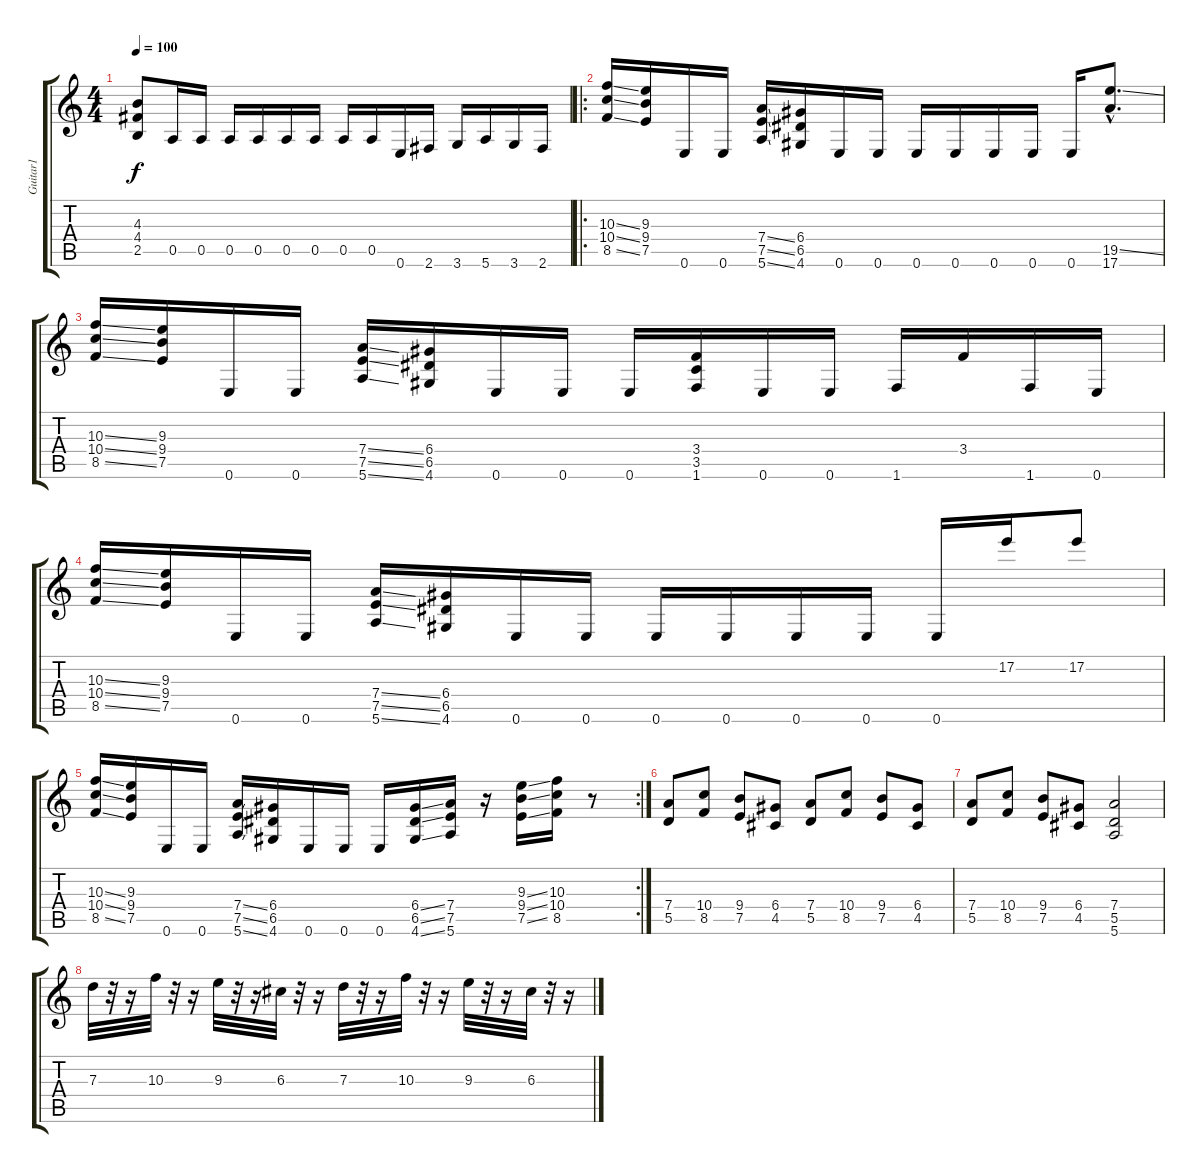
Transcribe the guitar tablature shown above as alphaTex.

\track ("Guitar1" "Guitar1") {instrument distortionguitar}
\staff {score tabs}
\tuning (E4 B3 G3 D3 A2 E2) {hide}
\ts (4 4)
\tempo 100
\clef g2
\ks c
(4.3 4.4 2.5).8{dy f} 0.5.16 0.5.16 0.5.16 0.5.16 0.5.16 0.5.16 0.5.16 0.5.16 0.6.16 2.6.16 3.6.16 5.6.16 3.6.16 2.6.16 |
\ro
(10.3{ss} 10.4{ss} 8.5{ss}).16 (9.3 9.4 7.5).16 0.6.16 0.6.16 (7.4{ss} 7.5{ss} 5.6{ss}).16 (6.4 6.5 4.6).16 0.6.16 0.6.16 0.6.16 0.6.16 0.6.16 0.6.16 0.6.16 (19.5{ss hac} 17.6{hac}).8{d} |
(10.3{ss} 10.4{ss} 8.5{ss}).16 (9.3 9.4 7.5).16 0.6.16 0.6.16 (7.4{ss} 7.5{ss} 5.6{ss}).16 (6.4 6.5 4.6).16 0.6.16 0.6.16 0.6.16 (3.4 3.5 1.6).16 0.6.16 0.6.16 1.6.16 3.4.16 1.6.16 0.6.16 |
(10.3{ss} 10.4{ss} 8.5{ss}).16 (9.3 9.4 7.5).16 0.6.16 0.6.16 (7.4{ss} 7.5{ss} 5.6{ss}).16 (6.4 6.5 4.6).16 0.6.16 0.6.16 0.6.16 0.6.16 0.6.16 0.6.16 0.6.16 17.2.16 17.2.8 |
\rc 2
(10.3{ss} 10.4{ss} 8.5{ss}).16 (9.3 9.4 7.5).16 0.6.16 0.6.16 (7.4{ss} 7.5{ss} 5.6{ss}).16 (6.4 6.5 4.6).16 0.6.16 0.6.16 0.6.16 (6.4{ss} 6.5{ss} 4.6{ss}).16 (7.4 7.5 5.6).16 r.16 (9.3{ss} 9.4{ss} 7.5{ss}).16 (10.3 10.4 8.5).16 r.8 |
(7.4 5.5).8 (10.4 8.5).8 (9.4 7.5).8 (6.4 4.5).8 (7.4 5.5).8 (10.4 8.5).8 (9.4 7.5).8 (6.4 4.5).8 |
(7.4 5.5).8 (10.4 8.5).8 (9.4 7.5).8 (6.4 4.5).8 (7.4 5.5 5.6).2 |
7.3.32 r.32 r.16 10.3.32 r.32 r.16 9.3.32 r.32 r.16 6.3.32 r.32 r.16 7.3.32 r.32 r.16 10.3.32 r.32 r.16 9.3.32 r.32 r.16 6.3.32 r.32 r.16
